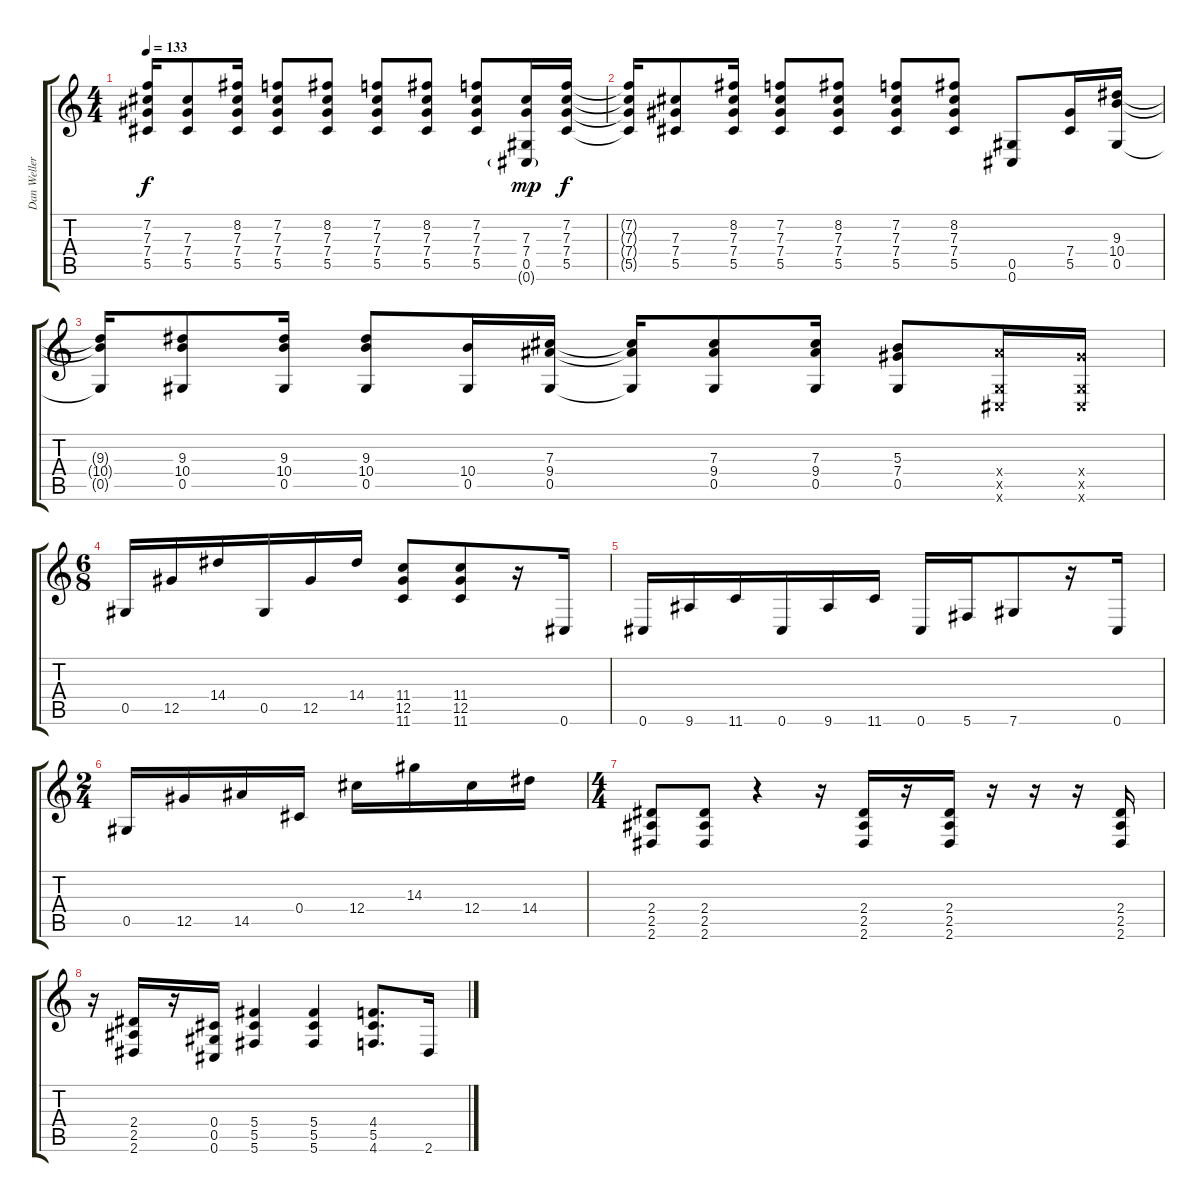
\track ("Dan Weller" "Dan Weller") {instrument distortionguitar}
\staff {score tabs}
\tuning (Eb4 Bb3 Gb3 Db3 Ab2 Db2) {hide}
\ts (4 4)
\tempo 133
\clef g2
\ks c
(7.2{t} 7.3{t} 7.4{t} 5.5{t}).16{dy f} (7.3 7.4 5.5).8 (8.2 7.3 7.4 5.5).16 (7.2 7.3 7.4 5.5).8 (8.2 7.3 7.4 5.5).8 (7.2 7.3 7.4 5.5).8 (8.2 7.3 7.4 5.5).8 (7.2 7.3 7.4 5.5).8 (7.3 7.4 0.5 0.6{g}).16{dy mp} (7.2 7.3 7.4 5.5).16{dy f} |
(7.2{t} 7.3{t} 7.4{t} 5.5{t}).16 (7.3 7.4 5.5).8 (8.2 7.3 7.4 5.5).16 (7.2 7.3 7.4 5.5).8 (8.2 7.3 7.4 5.5).8 (7.2 7.3 7.4 5.5).8 (8.2 7.3 7.4 5.5).8 (0.5 0.6).8 (7.4 5.5).16 (9.3 10.4 0.5).16 |
(9.3{t} 10.4{t} 0.5{t}).16 (9.3 10.4 0.5).8 (9.3 10.4 0.5).16 (9.3 10.4 0.5).8 (10.4 0.5).16 (7.3 9.4 0.5).16 (7.3{t} 9.4{t} 0.5{t}).16 (7.3 9.4 0.5).8 (7.3 9.4 0.5).16 (5.3 7.4 0.5).8 (9.4{x} 0.5{x} 0.6{x}).16 (7.4{x} 0.5{x} 0.6{x}).16 |
\ts (6 8)
0.5.16 12.5.16 14.4.16 0.5.16 12.5.16 14.4.16 (11.4 12.5 11.6).8 (11.4 12.5 11.6).8 r.16 0.6.16 |
0.6.16 9.6.16 11.6.16 0.6.16 9.6.16 11.6.16 0.6.16 5.6.16 7.6.8 r.16 0.6.16 |
\ts (2 4)
0.5.16 12.5.16 14.5.16 0.4.16 12.4.16 14.3.16 12.4.16 14.4.16 |
\ts (4 4)
(2.4 2.5 2.6).8 (2.4 2.5 2.6).8 r.4 r.16 (2.4 2.5 2.6).16 r.16 (2.4 2.5 2.6).16 r.16 r.16 r.16 (2.4 2.5 2.6).16 |
r.16 (2.4 2.5 2.6).16 r.16 (0.4 0.5 0.6).16 (5.4 5.5 5.6).4 (5.4 5.5 5.6).4 (4.4 5.5 4.6).8{d} 2.6.16
